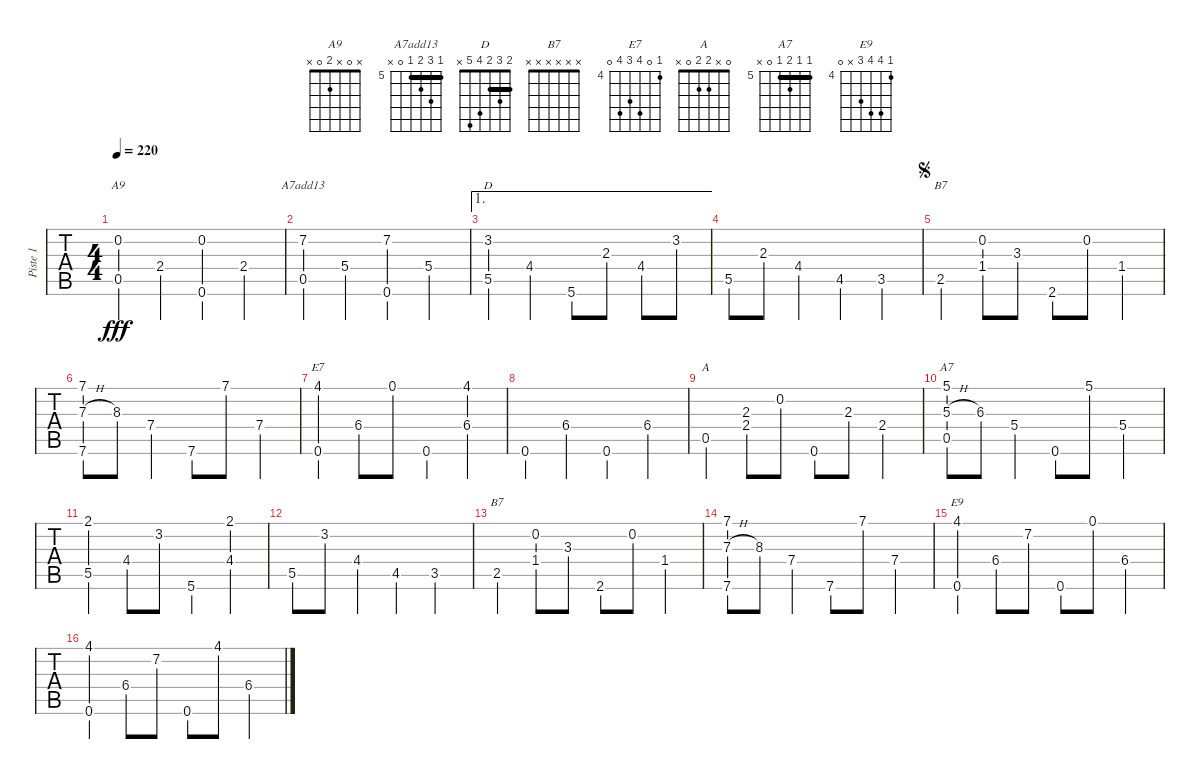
\track ("Piste 1" "Piste 1") {instrument acousticguitarsteel}
\staff {tabs}
\tuning (E4 B3 G3 D3 A2 E2) {hide}
\chord ("A9" x 0 x 2 0 x)
\chord ("A7add13" 5 7 6 5 0 x) {firstfret 5 barre 5}
\chord ("D" 2 3 2 4 5 x) {barre 2}
\chord ("B7" x x 2 1 2 x)
\chord ("E7" 4 0 7 6 7 0) {firstfret 4}
\chord ("A" 0 x 2 2 0 x)
\chord ("A7" 5 5 6 5 0 x) {firstfret 5 barre 5}
\chord ("B7" x x x x x x)
\chord ("E9" 4 7 7 6 x 0) {firstfret 4}
\ts (4 4)
\tempo 220
\clef g2
\ks c
(0.2 0.5).4{ch "A9" dy fff} 2.4.4 (0.2 0.6).4 2.4.4 |
(7.2 0.5).4{ch "A7add13"} 5.4.4 (7.2 0.6).4 5.4.4 |
\ae 1
(3.2 5.5).4{ch "D"} 4.4.4 5.6.8 2.3.8 4.4.8 3.2.8 |
5.5.8 2.3.8 4.4.4 4.5.4 3.5.4 |
\jump segno
2.5.4{ch "B7"} (0.2 1.4).8 3.3.8 2.6.8 0.2.8 1.4.4 |
(7.1 7.3{h} 7.6).8 8.3.8 7.4.4 7.6.8 7.1.8 7.4.4 |
(4.1 0.6).4{ch "E7"} 6.4.8 0.1.8 0.6.4 (4.1 6.4).4 |
0.6.4 6.4.4 0.6.4 6.4.4 |
0.5.4{ch "A"} (2.3 2.4).8 0.2.8 0.6.8 2.3.8 2.4.4 |
(5.1 5.3{h} 0.5).8{ch "A7"} 6.3.8 5.4.4 0.6.8 5.1.8 5.4.4 |
(2.1 5.5).4 4.4.8 3.2.8 5.6.4 (2.1 4.4).4 |
5.5.8 3.2.8 4.4.4 4.5.4 3.5.4 |
2.5.4{ch "B7"} (0.2 1.4).8 3.3.8 2.6.8 0.2.8 1.4.4 |
(7.1 7.3{h} 7.6).8 8.3.8 7.4.4 7.6.8 7.1.8 7.4.4 |
(4.1 0.6).4{ch "E9"} 6.4.8 7.2.8 0.6.8 0.1.8 6.4.4 |
(4.1 0.6).4 6.4.8 7.2.8 0.6.8 4.1.8 6.4.4
